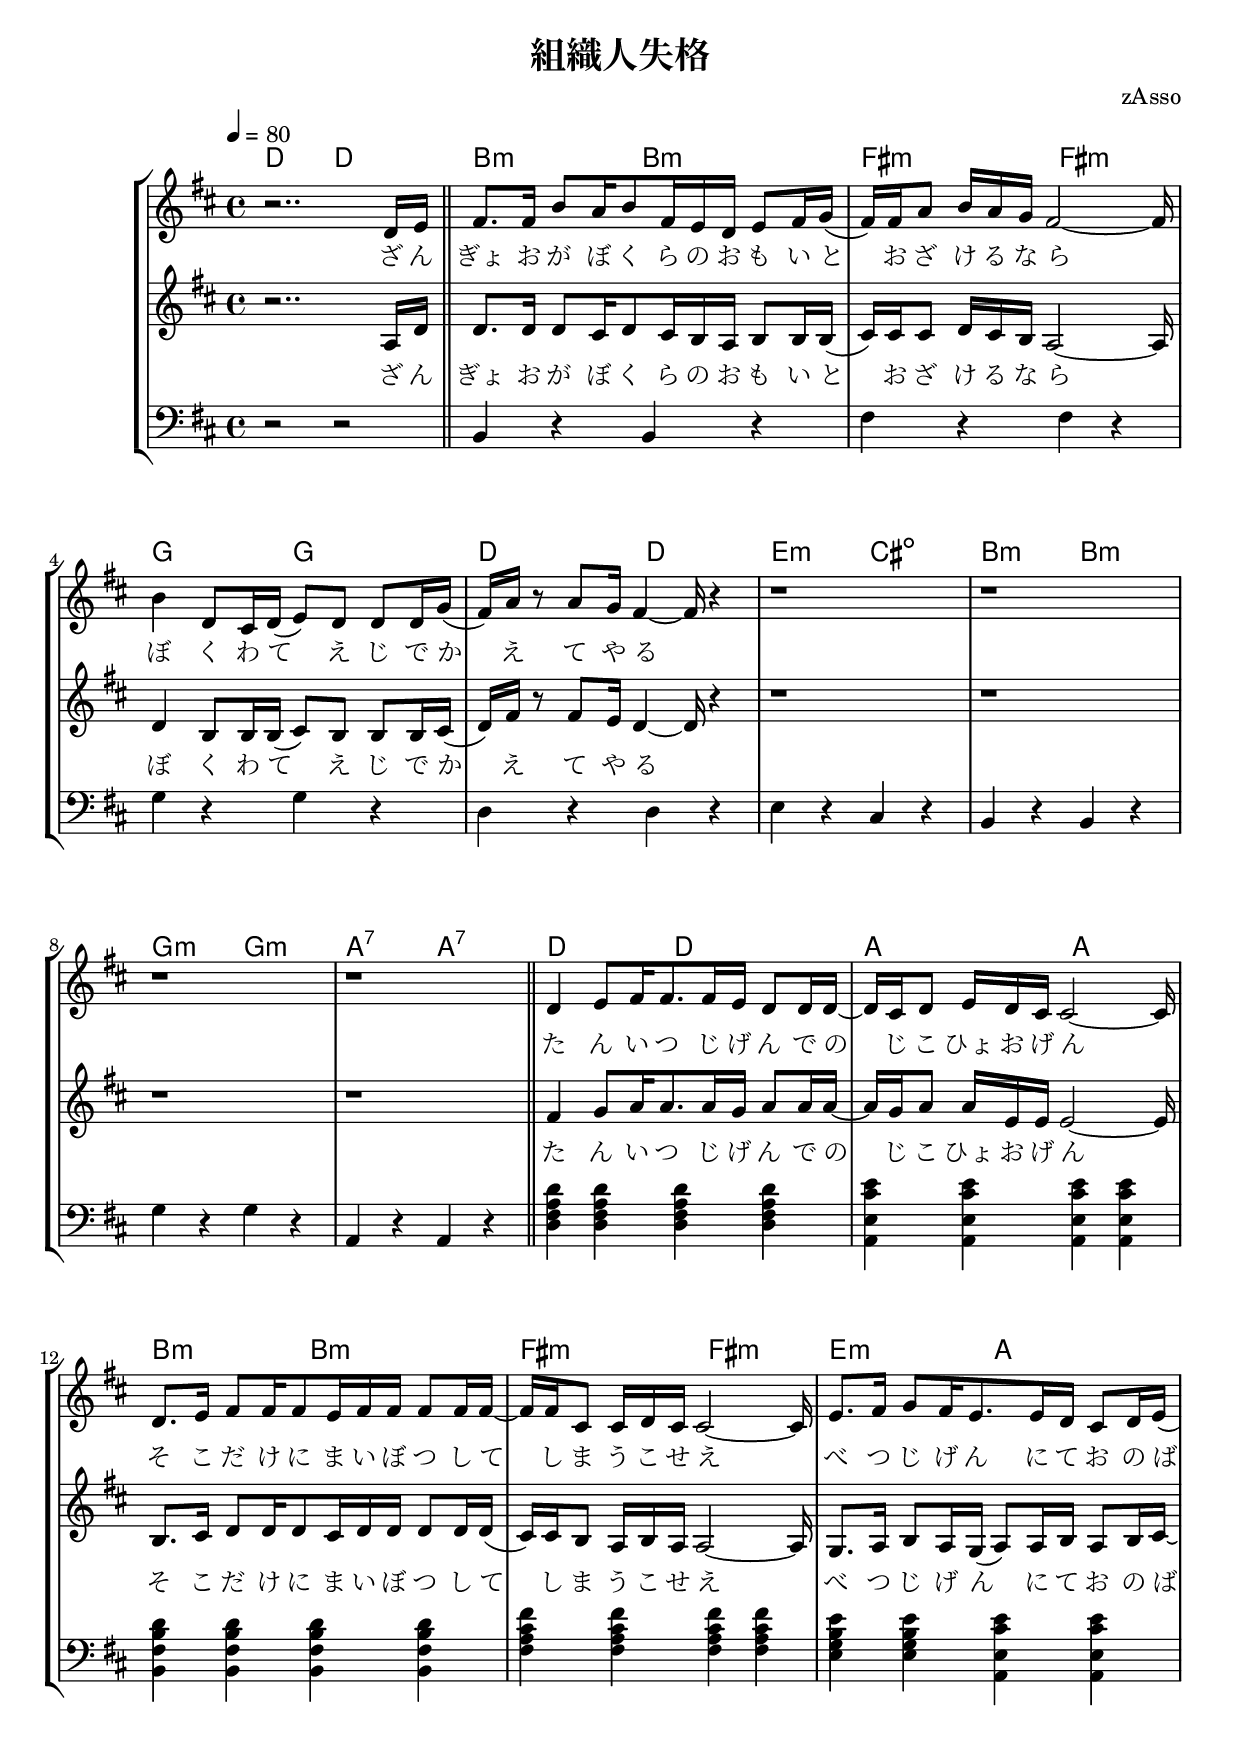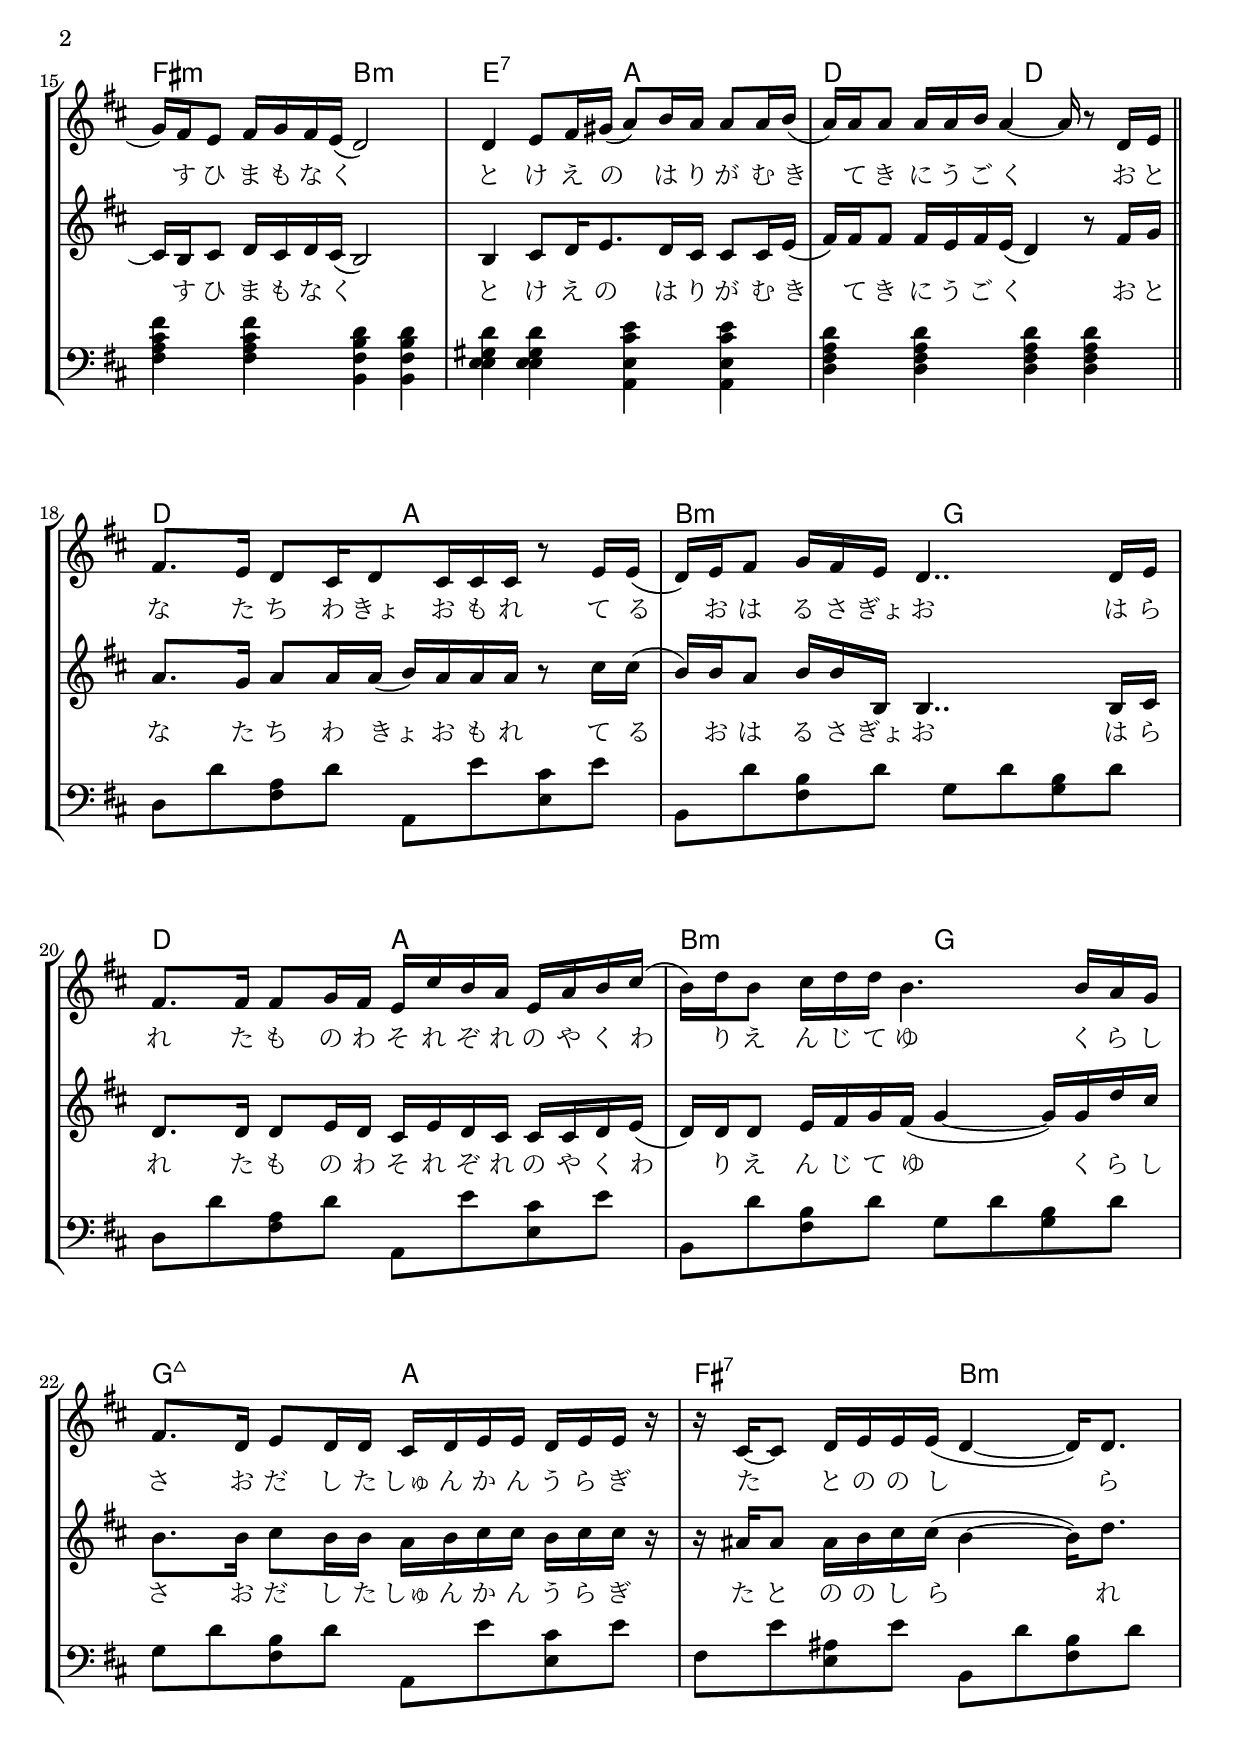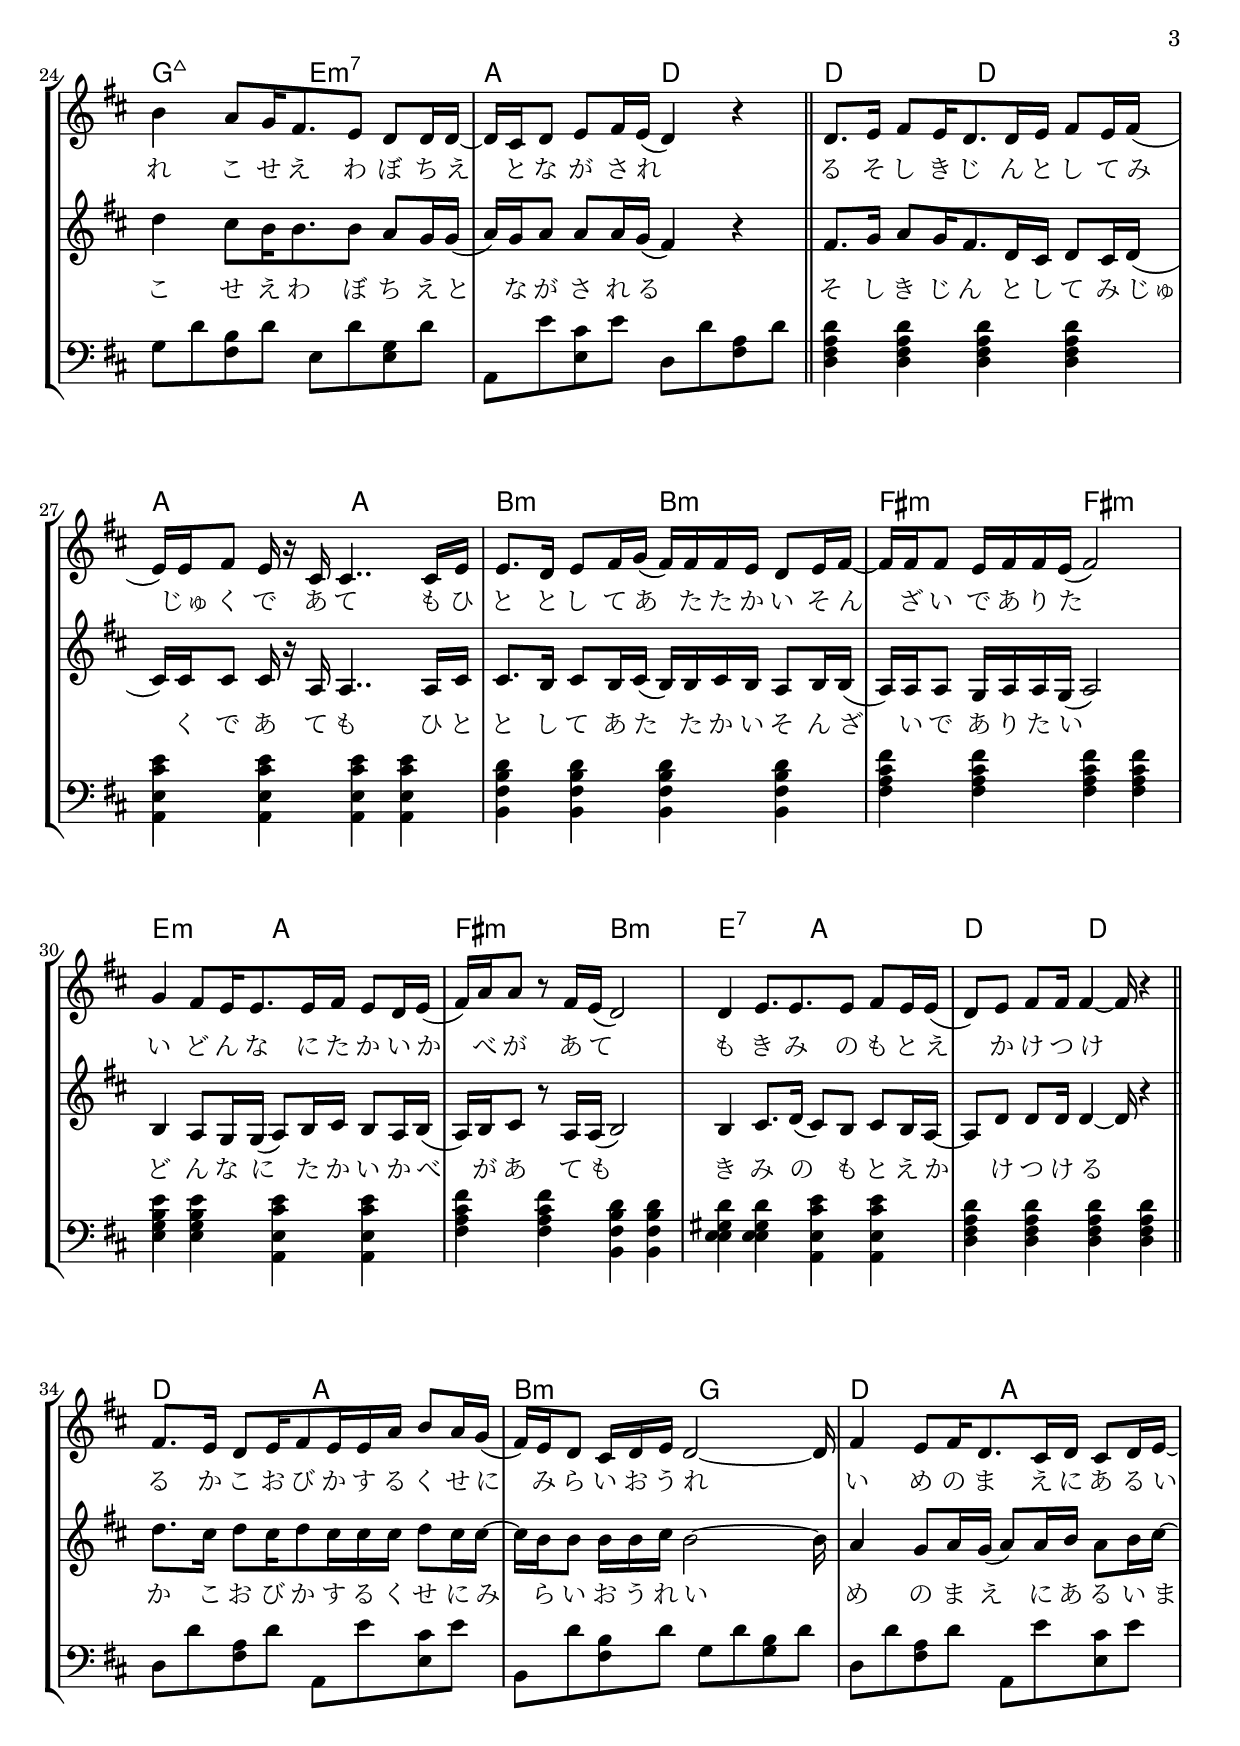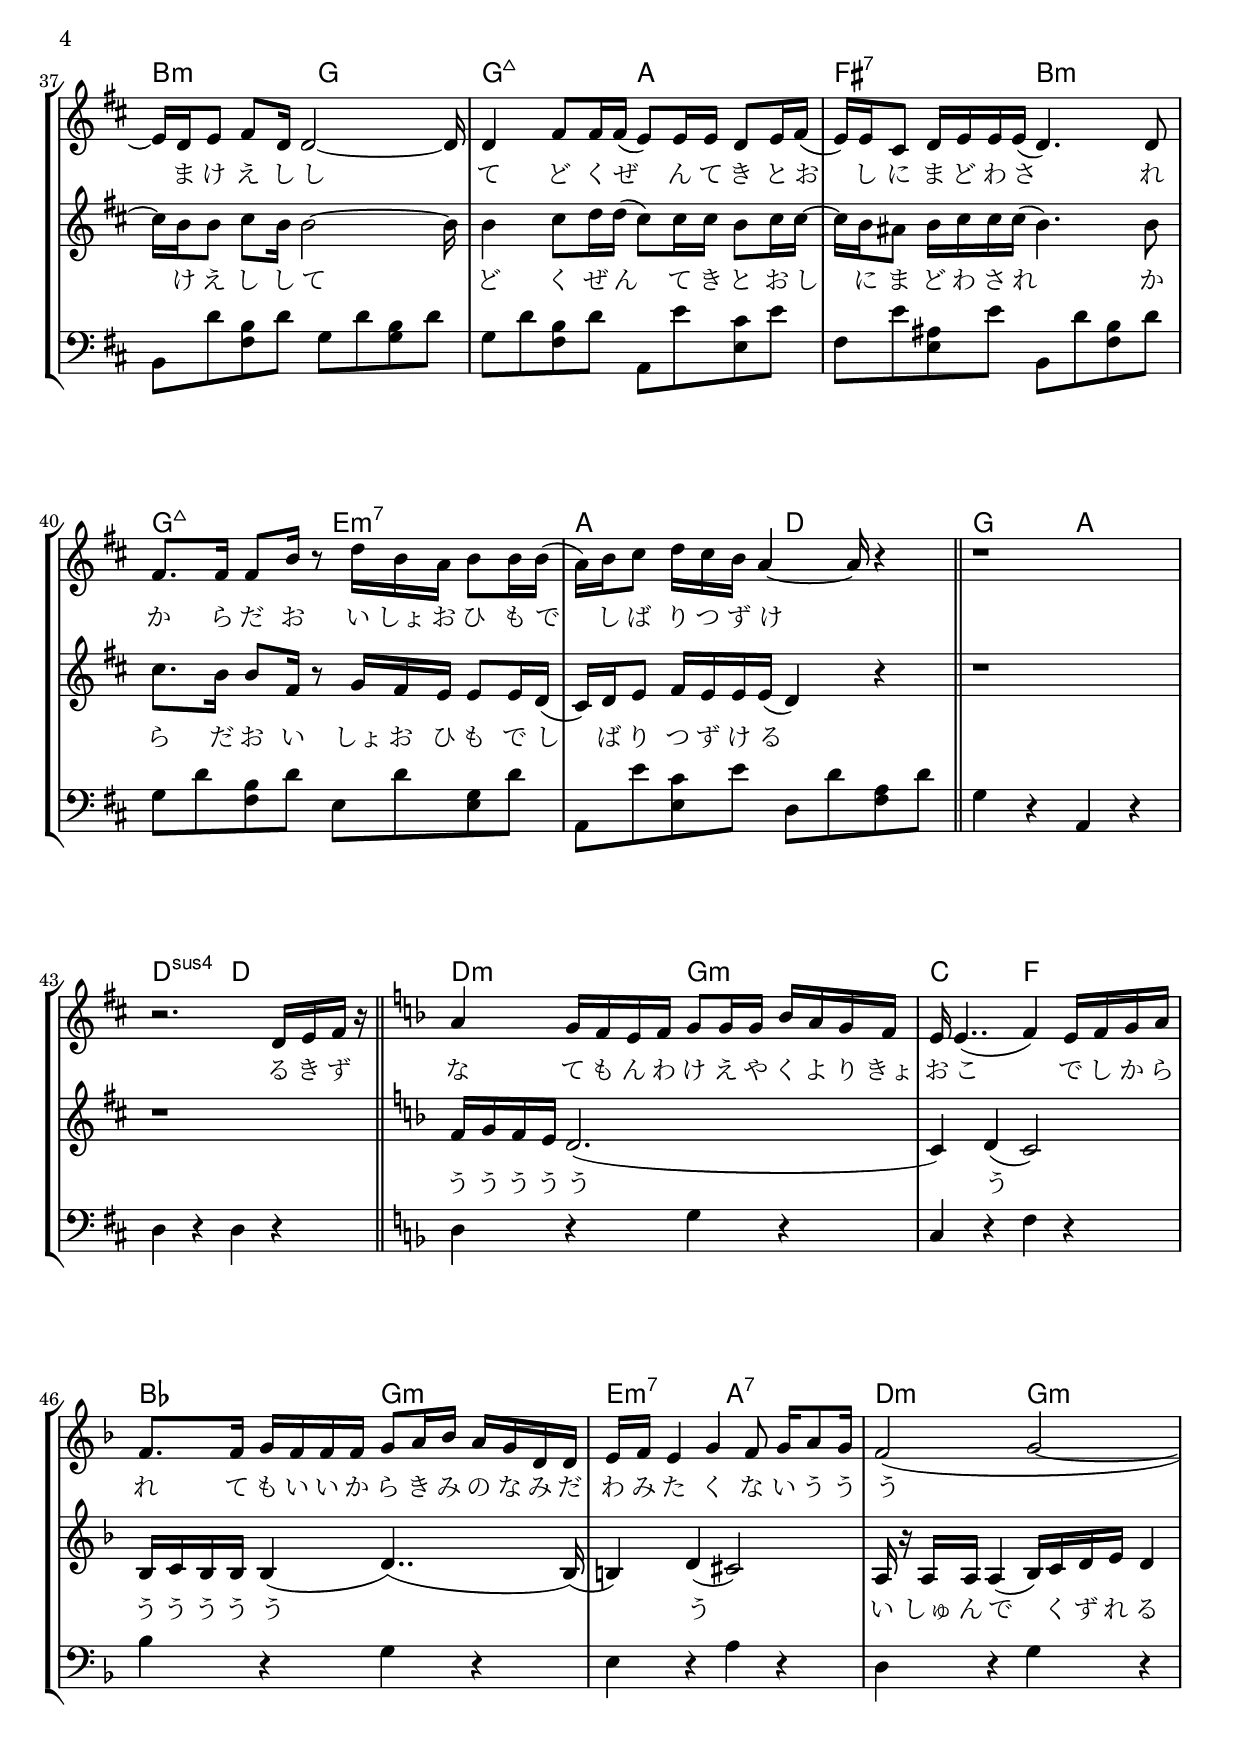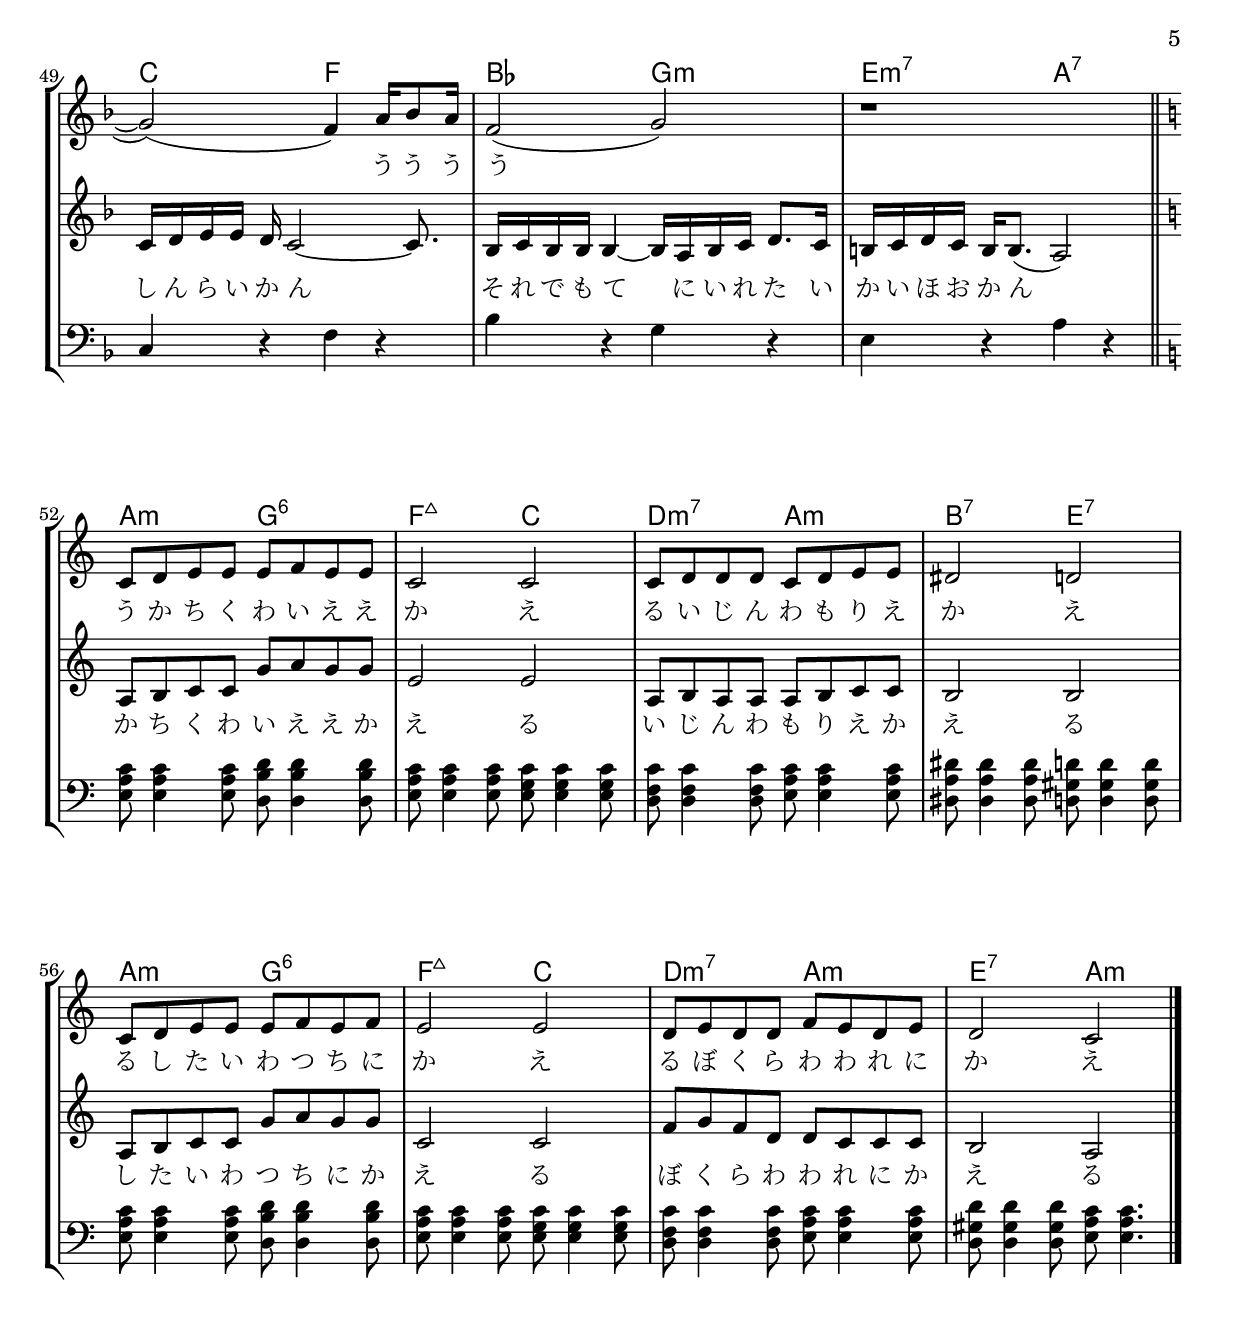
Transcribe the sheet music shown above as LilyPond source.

\version "2.12.1"

\header {
	title = \markup {組織人失格}
	composer = \markup \center-column {zAsso}
}

harmony = \chordmode {
	d2 d 

	b:m b:m fis:m fis:m g g d d e:m cis:dim b:m b:m g:m g:m a:7 a:7 

	d d a a b:m b:m fis:m fis:m e:m a fis:m b:m e:7 a d d 

	d a b:m g d a b:m g g:maj7 a fis:7 b:m g:maj7 e:min7 a d 

	d d a a b:m b:m fis:m fis:m e:m a fis:m b:m e:7 a d d 

	d a b:m g d a b:m g g:maj7 a fis:7 b:m g:maj7 e:min7 a d 

	g a d:sus4 d 

	d:m g:m c f bes g:m e:min7 a:7 d:m g:m c f bes g:m e:min7 a:7 

	a:m g:6 f:maj7 c d:min7 a:m b:7 e:7 a:m g:6 f:maj7 c d:min7 a:m e:7 a:m 
}

melody = {
	\key d \major
	\tempo 4 = 80
	r2.. 
	\set Staff.midiInstrument = #"fss0.29"
	d'16  e'16 
	fis'8.  fis'16  b'8  a'16  b'8  fis'16  e'16  d'16  e'8  fis'16  g'16 
	(fis'16)  fis'16  a'8  b'16  a'16  g'16  fis'2~fis'16 
	b'4  d'8  cis'16  d'16  (e'8)  d'8  d'8  d'16  g'16 
	(fis'16)  a'16  r8  a'8  g'16  fis'4~fis'16  	r4 r1 r1 r1 r1 	\set Staff.midiInstrument = #"fss0.29"
	 d'4  e'8  fis'16  fis'8.  fis'16  e'16  d'8  d'16  d'16~ 
	d'16  cis'16  d'8  e'16  d'16  cis'16  cis'2~cis'16 
	d'8.  e'16  fis'8  fis'16  fis'8  e'16  fis'16  fis'16  fis'8  fis'16  fis'16~ 
	fis'16  fis'16  cis'8  cis'16  d'16  cis'16  cis'2~cis'16 
	e'8.  fis'16  g'8  fis'16  e'8.  e'16  d'16  cis'8  d'16  e'16 
	(g'16)  fis'16  e'8  fis'16  g'16  fis'16  e'16  (d'2) 
	d'4  e'8  fis'16  gis'16  (a'8)  b'16  a'16  a'8  a'16  b'16 
	(a'16)  a'16  a'8  a'16  a'16  b'16  a'4~a'16  	r8 	\set Staff.midiInstrument = #"fss0.29"
	d'16  e'16 
	fis'8.  e'16  d'8  cis'16  d'8  cis'16  cis'16  cis'16  r8  e'16  e'16 
	(d'16)  e'16  fis'8  g'16  fis'16  e'16  d'4..  d'16  e'16 
	fis'8.  fis'16  fis'8  g'16  fis'16  e'16  cis''16  b'16  a'16  e'16  a'16  b'16  cis''16 
	(b'16)  d''16  b'8  cis''16  d''16  d''16  b'4.  b'16  a'16  g'16 
	fis'8.  d'16  e'8  d'16  d'16  cis'16  d'16  e'16  e'16  d'16  e'16  e'16  r16~ 
	r16  cis'16  cis'8  d'16  e'16  e'16  e'16  (d'4~d'16)  d'8. 
	b'4  a'8  g'16  fis'8.  e'8  d'8  d'16  d'16~ 
	d'16  cis'16  d'8  e'8  fis'16  e'16  (d'4)  	r4 	\set Staff.midiInstrument = #"fss0.29"
	 d'8.  e'16  fis'8  e'16  d'8.  d'16  e'16  fis'8  e'16  fis'16 
	(e'16)  e'16  fis'8  e'16  r16  cis'16  cis'4..  cis'16  e'16 
	e'8.  d'16  e'8  fis'16  g'16  (fis'16)  fis'16  fis'16  e'16  d'8  e'16  fis'16~ 
	fis'16  fis'16  fis'8  e'16  fis'16  fis'16  e'16  (fis'2) 
	g'4  fis'8  e'16  e'8.  e'16  fis'16  e'8  d'16  e'16 
	(fis'16)  a'16  a'8  r8  fis'16  e'16  (d'2) 
	d'4  e'8.  e'8.  e'8  fis'8  e'16  e'16 
	(d'8)  e'8  fis'8  fis'16  fis'4~fis'16  	r4 	\set Staff.midiInstrument = #"fss0.29"
	 fis'8.  e'16  d'8  e'16  fis'8  e'16  e'16  a'16  b'8  a'16  g'16 
	(fis'16)  e'16  d'8  cis'16  d'16  e'16  d'2~d'16 
	fis'4  e'8  fis'16  d'8.  cis'16  d'16  cis'8  d'16  e'16~ 
	e'16  d'16  e'8  fis'8  d'16  d'2~d'16 
	d'4  fis'8  fis'16  fis'16  (e'8)  e'16  e'16  d'8  e'16  fis'16 
	(e'16)  e'16  cis'8  d'16  e'16  e'16  e'16  (d'4.)  d'8 
	fis'8.  fis'16  fis'8  b'16  r8  d''16  b'16  a'16  b'8  b'16  b'16 
	(a'16)  b'16  cis''8  d''16  cis''16  b'16  a'4~a'16  	r4 	r1 | r2. 
	\set Staff.midiInstrument = #"fss0.29"
	d'16  e'16  fis'16  r16 
		\key f \major
a'4  g'16  f'16  e'16  f'16  g'8  g'16  g'16  bes'16  a'16  g'16  f'16 
	e'16  e'4..  (f'4)  e'16  f'16  g'16  a'16 
	f'8.  f'16  g'16  f'16  f'16  f'16  g'8  a'16  bes'16  a'16  g'16  d'16  d'16 
	e'16  f'16  e'4  g'4  f'8  g'16  a'8  g'16 
	f'2  (g'2~ 
	g'2)  (f'4)  a'16  bes'8  a'16 
	f'2  (g'2)
	r1 	\set Staff.midiInstrument = #"fss0.29"
		\key c \major
c'8  d'8  e'8  e'8  e'8  f'8  e'8  e'8 
	c'2  c'2 
	c'8  d'8  d'8  d'8  c'8  d'8  e'8  e'8 
	dis'2  d'2 
	c'8  d'8  e'8  e'8  e'8  f'8  e'8  f'8 
	e'2  e'2 
	d'8  e'8  d'8  d'8  f'8  e'8  d'8  e'8 
	d'2  c'2
	\bar "|."
}

words = \lyricmode {
	
	ざ  ん  ぎょ  お  が  ぼ  く  ら  の  お  も  い  と  お  ざ  け  る  な  ら  ぼ  く  わ  て  え  じ  で  か  え  て  や  る  
	た  ん  い  つ  じ  げ  ん  で  の  じ  こ  ひょ  お  げ  ん  そ  こ  だ  け  に  ま  い  ぼ  つ  し  て  し  ま  う  こ  せ  え  べ  つ  じ  げ  ん  に  て  お  の  ば  す  ひ  ま  も  な  く  と  け  え  の  は  り  が  む  き  て  き  に  う  ご  く  
	お  と  な  た  ち  わ  きょ  お  も  れ  て  る  お  は  る  さ  ぎょ  お  は  ら  れ  た  も  の  わ  そ  れ  ぞ  れ  の  や  く  わ  り  え  ん  じ  て  ゆ  く  ら  し  さ  お  だ  し  た  しゅ  ん  か  ん  う  ら  ぎ  た  と  の  の  し  ら  れ  こ  せ  え  わ  ぼ  ち  え  と  な  が  さ  れ  る  
	そ  し  き  じ  ん  と  し  て  み  じゅ  く  で  あ  て  も  ひ  と  と  し  て  あ  た  た  か  い  そ  ん  ざ  い  で  あ  り  た  い  ど  ん  な  に  た  か  い  か  べ  が  あ  て  も  き  み  の  も  と  え  か  け  つ  け  る  
	か  こ  お  び  か  す  る  く  せ  に  み  ら  い  お  う  れ  い  め  の  ま  え  に  あ  る  い  ま  け  え  し  し  て  ど  く  ぜ  ん  て  き  と  お  し  に  ま  ど  わ  さ  れ  か  ら  だ  お  い  しょ  お  ひ  も  で  し  ば  り  つ  ず  け  る  
	
	き  ず  な  て  も  ん  わ  け  え  や  く  よ  り  きょ  お  こ  で  し  か  ら  れ  て  も  い  い  か  ら  き  み  の  な  み  だ  わ  み  た  く  な  い  う  う  う  う  う  う  う  う  
	か  ち  く  わ  い  え  え  か  え  る  い  じ  ん  わ  も  り  え  か  え  る  し  た  い  わ  つ  ち  に  か  え  る  ぼ  く  ら  わ  わ  れ  に  か  え  る  
}

secondmelody = {
	\key d \major
	\tempo 4 = 80
	r2.. 
	\set Staff.midiInstrument = #"mmi0.48"
	a16  d'16 
	d'8.  d'16  d'8  cis'16  d'8  cis'16  b16  a16  b8  b16  b16 
	(cis'16)  cis'16  cis'8  d'16  cis'16  b16  a2~a16 
	d'4  b8  b16  b16  (cis'8)  b8  b8  b16  cis'16 
	(d'16)  fis'16  r8  fis'8  e'16  d'4~d'16  	r4 r1 r1 r1 r1 	\set Staff.midiInstrument = #"mmi0.48"
	 fis'4  g'8  a'16  a'8.  a'16  g'16  a'8  a'16  a'16~ 
	a'16  g'16  a'8  a'16  e'16  e'16  e'2~e'16 
	b8.  cis'16  d'8  d'16  d'8  cis'16  d'16  d'16  d'8  d'16  d'16 
	(cis'16)  cis'16  b8  a16  b16  a16  a2~a16 
	g8.  a16  b8  a16  g16  (a8)  a16  b16  a8  b16  cis'16~ 
	cis'16  b16  cis'8  d'16  cis'16  d'16  cis'16  (b2) 
	b4  cis'8  d'16  e'8.  d'16  cis'16  cis'8  cis'16  e'16 
	(fis'16)  fis'16  fis'8  fis'16  e'16  fis'16  e'16  (d'4)  	r8 	\set Staff.midiInstrument = #"mmi0.48"
	fis'16  g'16 
	a'8.  g'16  a'8  a'16  a'16  (b'16)  a'16  a'16  a'16  r8  cis''16  cis''16 
	(b'16)  b'16  a'8  b'16  b'16  b16  b4..  b16  cis'16 
	d'8.  d'16  d'8  e'16  d'16  cis'16  e'16  d'16  cis'16  cis'16  cis'16  d'16  e'16 
	(d'16)  d'16  d'8  e'16  fis'16  g'16  fis'16  (g'4~g'16)  g'16  d''16  cis''16 
	b'8.  b'16  cis''8  b'16  b'16  a'16  b'16  cis''16  cis''16  b'16  cis''16  cis''16  r16 
	r16  ais'16  ais'8  ais'16  b'16  cis''16  cis''16  (b'4~b'16)  d''8. 
	d''4  cis''8  b'16  b'8.  b'8  a'8  g'16  g'16 
	(a'16)  g'16  a'8  a'8  a'16  g'16  (fis'4)  	r4 	\set Staff.midiInstrument = #"mmi0.48"
	 fis'8.  g'16  a'8  g'16  fis'8.  d'16  cis'16  d'8  cis'16  d'16 
	(cis'16)  cis'16  cis'8  cis'16  r16  a16  a4..  a16  cis'16 
	cis'8.  b16  cis'8  b16  cis'16  (b16)  b16  cis'16  b16  a8  b16  b16 
	(a16)  a16  a8  g16  a16  a16  g16  (a2) 
	b4  a8  g16  g16  (a8)  b16  cis'16  b8  a16  b16 
	(a16)  b16  cis'8  r8  a16  a16  (b2) 
	b4  cis'8.  d'16  (cis'8)  b8  cis'8  b16  a16~ 
	a8  d'8  d'8  d'16  d'4~d'16  	r4 	\set Staff.midiInstrument = #"mmi0.48"
	 d''8.  cis''16  d''8  cis''16  d''8  cis''16  cis''16  cis''16  d''8  cis''16  cis''16~ 
	cis''16  b'16  b'8  b'16  b'16  cis''16  b'2~b'16 
	a'4  g'8  a'16  g'16  (a'8)  a'16  b'16  a'8  b'16  cis''16~ 
	cis''16  b'16  b'8  cis''8  b'16  b'2~b'16 
	b'4  cis''8  d''16  d''16  (cis''8)  cis''16  cis''16  b'8  cis''16  cis''16~ 
	cis''16  b'16  ais'8  b'16  cis''16  cis''16  cis''16  (b'4.)  b'8 
	cis''8.  b'16  b'8  fis'16  r8  g'16  fis'16  e'16  e'8  e'16  d'16 
	(cis'16)  d'16  e'8  fis'16  e'16  e'16  e'16  (d'4)  	r4 	r1 | r1   
	\set Staff.midiInstrument = #"mmi0.48"
		\key f \major
 f'16  g'16  f'16  e'16  d'2. 
	(c'4)  d'4  (c'2) 
	bes16  c'16  bes16  bes16  bes4  (d'4..)  (bes16) 
	(b4)  d'4  (cis'2) 
	a16  r16  a16  a16  a4  (bes16)  c'16  d'16  e'16  d'4 
	c'16  d'16  e'16  e'16  d'16  c'2~c'8. 
	bes16  c'16  bes16  bes16  bes4~bes16  a16  bes16  c'16  d'8.  c'16 
	b16  c'16  d'16  c'16  b16  b8.  (a2)
	\set Staff.midiInstrument = #"mmi0.48"
		\key c \major
a8  b8  c'8  c'8  g'8  a'8  g'8  g'8 
	e'2  e'2 
	a8  b8  a8  a8  a8  b8  c'8  c'8 
	b2  b2 
	a8  b8  c'8  c'8  g'8  a'8  g'8  g'8 
	c'2  c'2 
	f'8  g'8  f'8  d'8  d'8  c'8  c'8  c'8 
	b2  a2
	\bar "|."
}

secondwords = \lyricmode {
	
	ざ  ん  ぎょ  お  が  ぼ  く  ら  の  お  も  い  と  お  ざ  け  る  な  ら  ぼ  く  わ  て  え  じ  で  か  え  て  や  る  
	た  ん  い  つ  じ  げ  ん  で  の  じ  こ  ひょ  お  げ  ん  そ  こ  だ  け  に  ま  い  ぼ  つ  し  て  し  ま  う  こ  せ  え  べ  つ  じ  げ  ん  に  て  お  の  ば  す  ひ  ま  も  な  く  と  け  え  の  は  り  が  む  き  て  き  に  う  ご  く  
	お  と  な  た  ち  わ  きょ  お  も  れ  て  る  お  は  る  さ  ぎょ  お  は  ら  れ  た  も  の  わ  そ  れ  ぞ  れ  の  や  く  わ  り  え  ん  じ  て  ゆ  く  ら  し  さ  お  だ  し  た  しゅ  ん  か  ん  う  ら  ぎ  た  と  の  の  し  ら  れ  こ  せ  え  わ  ぼ  ち  え  と  な  が  さ  れ  る  
	そ  し  き  じ  ん  と  し  て  み  じゅ  く  で  あ  て  も  ひ  と  と  し  て  あ  た  た  か  い  そ  ん  ざ  い  で  あ  り  た  い  ど  ん  な  に  た  か  い  か  べ  が  あ  て  も  き  み  の  も  と  え  か  け  つ  け  る  
	か  こ  お  び  か  す  る  く  せ  に  み  ら  い  お  う  れ  い  め  の  ま  え  に  あ  る  い  ま  け  え  し  し  て  ど  く  ぜ  ん  て  き  と  お  し  に  ま  ど  わ  さ  れ  か  ら  だ  お  い  しょ  お  ひ  も  で  し  ば  り  つ  ず  け  る  
	
	う  う  う  う  う  う  う  う  う  う  う  う  い  しゅ  ん  で  く  ず  れ  る  し  ん  ら  い  か  ん  そ  れ  で  も  て  に  い  れ  た  い  か  い  ほ  お  か  ん  
	か  ち  く  わ  い  え  え  か  え  る  い  じ  ん  わ  も  り  え  か  え  る  し  た  い  わ  つ  ち  に  か  え  る  ぼ  く  ら  わ  わ  れ  に  か  え  る  
}

tempochange = {
	\tempo 4 = 80
	r1 \bar "||"
	\tempo 4 = 80
	r1 | r1 | r1 | r1 | r1 | r1 | r1 | r1 \bar "||"
	\tempo 4 = 80
	r1 | r1 | r1 | r1 | r1 | r1 | r1 | r1 \bar "||"
	\tempo 4 = 80
	r1 | r1 | r1 | r1 | r1 | r1 | r1 | r1 \bar "||"
	\tempo 4 = 80
	r1 | r1 | r1 | r1 | r1 | r1 | r1 | r1 \bar "||"
	\tempo 4 = 80
	r1 | r1 | r1 | r1 | r1 | r1 | r1 | r1 \bar "||"
	\tempo 4 = 80
	r1 | r1 \bar "||"
	\tempo 4 = 80
	r1 | r1 | r1 | r1 | r1 | r1 | r1 | r1 \bar "||"
	\tempo 4 = 80
	r1 | r1 | r1 | r1 | r1 | r1 | r1 | r1 \bar "|."
}

mainacc = {
	\clef bass
	\set Staff.midiInstrument = #"Acoustic grand"
	\key d \major
	\tempo 4 = 80
	r2
	r2
	\bar "||"

	\set Staff.midiInstrument = #"Electric Piano2"
	b,4 r4
	b,4 r4
	fis4 r4
	fis4 r4
	g4 r4
	g4 r4
	d4 r4
	d4 r4
	e4 r4
	cis4 r4
	b,4 r4
	b,4 r4
	g4 r4
	g4 r4
	a,4 r4
	a,4 r4
	\bar "||"

	\set Staff.midiInstrument = #"Electric Piano2"
	<d fis a d'>4 <d fis a d'>4
	<d fis a d'>4 <d fis a d'>4
	<a, e cis' e'>4 <a, e cis' e'>4
	<a, e cis' e'>4 <a, e cis' e'>4
	<b, fis b d'>4 <b, fis b d'>4
	<b, fis b d'>4 <b, fis b d'>4
	<fis a cis' fis'>4 <fis a cis' fis'>4
	<fis a cis' fis'>4 <fis a cis' fis'>4
	<e g b e'>4 <e g b e'>4
	<a, e cis' e'>4 <a, e cis' e'>4
	<fis a cis' fis'>4 <fis a cis' fis'>4
	<b, fis b d'>4 <b, fis b d'>4
	<e e gis d'>4 <e e gis d'>4
	<a, e cis' e'>4 <a, e cis' e'>4
	<d fis a d'>4 <d fis a d'>4
	<d fis a d'>4 <d fis a d'>4
	\bar "||"

	\set Staff.midiInstrument = #"Electric Piano2"
	d8 d' <fis a> d'
	a,8 e' <e cis'> e'
	b,8 d' <fis b> d'
	g8 d' <g b> d'
	d8 d' <fis a> d'
	a,8 e' <e cis'> e'
	b,8 d' <fis b> d'
	g8 d' <g b> d'
	g8 d' <fis b> d'
	a,8 e' <e cis'> e'
	fis8 e' <e ais> e'
	b,8 d' <fis b> d'
	g8 d' <fis b> d'
	e8 d' <e g> d'
	a,8 e' <e cis'> e'
	d8 d' <fis a> d'
	\bar "||"

	\set Staff.midiInstrument = #"Electric Piano2"
	<d fis a d'>4 <d fis a d'>4
	<d fis a d'>4 <d fis a d'>4
	<a, e cis' e'>4 <a, e cis' e'>4
	<a, e cis' e'>4 <a, e cis' e'>4
	<b, fis b d'>4 <b, fis b d'>4
	<b, fis b d'>4 <b, fis b d'>4
	<fis a cis' fis'>4 <fis a cis' fis'>4
	<fis a cis' fis'>4 <fis a cis' fis'>4
	<e g b e'>4 <e g b e'>4
	<a, e cis' e'>4 <a, e cis' e'>4
	<fis a cis' fis'>4 <fis a cis' fis'>4
	<b, fis b d'>4 <b, fis b d'>4
	<e e gis d'>4 <e e gis d'>4
	<a, e cis' e'>4 <a, e cis' e'>4
	<d fis a d'>4 <d fis a d'>4
	<d fis a d'>4 <d fis a d'>4
	\bar "||"

	\set Staff.midiInstrument = #"Electric Piano2"
	d8 d' <fis a> d'
	a,8 e' <e cis'> e'
	b,8 d' <fis b> d'
	g8 d' <g b> d'
	d8 d' <fis a> d'
	a,8 e' <e cis'> e'
	b,8 d' <fis b> d'
	g8 d' <g b> d'
	g8 d' <fis b> d'
	a,8 e' <e cis'> e'
	fis8 e' <e ais> e'
	b,8 d' <fis b> d'
	g8 d' <fis b> d'
	e8 d' <e g> d'
	a,8 e' <e cis'> e'
	d8 d' <fis a> d'
	\bar "||"

	\set Staff.midiInstrument = #"Electric Piano2"
	g4 r4
	a,4 r4
	d4 r4
	d4 r4
	\bar "||"

	\set Staff.midiInstrument = #"Electric Piano2"
	\key f \major
	d4 r4
	g4 r4
	c4 r4
	f4 r4
	bes4 r4
	g4 r4
	e4 r4
	a4 r4
	d4 r4
	g4 r4
	c4 r4
	f4 r4
	bes4 r4
	g4 r4
	e4 r4
	a4 r4
	\bar "||"

	\set Staff.midiInstrument = #"Electric Piano2"
	\key c \major
	<e a c'>8 <e a c'>4 <e a c'>8
	<d b d'>8 <d b d'>4 <d b d'>8
	<e a c'>8 <e a c'>4 <e a c'>8
	<e g c'>8 <e g c'>4 <e g c'>8
	<d f c'>8 <d f c'>4 <d f c'>8
	<e a c'>8 <e a c'>4 <e a c'>8
	<dis a dis'>8 <dis a dis'>4 <dis a dis'>8
	<d gis d'>8 <d gis d'>4 <d gis d'>8
	<e a c'>8 <e a c'>4 <e a c'>8
	<d b d'>8 <d b d'>4 <d b d'>8
	<e a c'>8 <e a c'>4 <e a c'>8
	<e g c'>8 <e g c'>4 <e g c'>8
	<d f c'>8 <d f c'>4 <d f c'>8
	<e a c'>8 <e a c'>4 <e a c'>8
	<d gis d'>8 <d gis d'>4 <d gis d'>8
	<e a c'>8 <e a c'>4.
	\bar "|."
}

subacc = {
	\clef bass
	\set Staff.midiInstrument = #"Applause"
	\key d \major
	\tempo 4 = 80
	d16 fis a d' d fis a d'
	d16 fis a d' d fis a d'
	\bar "||"

	\set Staff.midiInstrument = #"Violin"
	b,8 <fis b d'> b, <fis b d'>
	b,8 <fis b d'> b, <fis b d'>
	fis8 <a cis' fis'> fis <a cis' fis'>
	fis8 <a cis' fis'> fis <a cis' fis'>
	g8 <g b d'> g <g b d'>
	g8 <g b d'> g <g b d'>
	d8 <fis a d'> d <fis a d'>
	d8 <fis a d'> d <fis a d'>
	e8 <g b e'> e <g b e'>
	cis8 <e g e'> cis <e g e'>
	b,8 <fis b d'> b, <fis b d'>
	b,8 <fis b d'> b, <fis b d'>
	g8 <g bes d'> g <g bes d'>
	g8 <g bes d'> g <g bes d'>
	a,8 <g cis' e'> a, <g cis' e'>
	a,8 <g cis' e'> a, <g cis' e'>
	\bar "||"

	\set Staff.midiInstrument = #"Violin"
	d16 fis a d' d fis a d'
	d16 fis a d' d fis a d'
	a,16 e cis' e' a, e cis' e'
	a,16 e cis' e' a, e cis' e'
	b,16 fis b d' b, fis b d'
	b,16 fis b d' b, fis b d'
	fis16 a cis' fis' fis a cis' fis'
	fis16 a cis' fis' fis a cis' fis'
	e16 g b e' e g b e'
	a,16 e cis' e' a, e cis' e'
	fis16 a cis' fis' fis a cis' fis'
	b,16 fis b d' b, fis b d'
	e16 e gis d' e e gis d'
	a,16 e cis' e' a, e cis' e'
	d16 fis a d' d fis a d'
	d16 fis a d' d fis a d'
	\bar "||"

	\set Staff.midiInstrument = #"Violin"
	d16 fis a d' d' a fis d
	a,16 e cis' e' e' cis' e a,
	b,16 fis b d' d' b fis b,
	g16 g b d' d' b g g
	d16 fis a d' d' a fis d
	a,16 e cis' e' e' cis' e a,
	b,16 fis b d' d' b fis b,
	g16 g b d' d' b g g
	g16 fis b d' d' b fis g
	a,16 e cis' e' e' cis' e a,
	fis16 e ais e' e' ais e fis
	b,16 fis b d' d' b fis b,
	g16 fis b d' d' b fis g
	e16 e g d' d' g e e
	a,16 e cis' e' e' cis' e a,
	d16 fis a d' d' a fis d
	\bar "||"

	\set Staff.midiInstrument = #"Violin"
	d16 fis a d' d fis a d'
	d16 fis a d' d fis a d'
	a,16 e cis' e' a, e cis' e'
	a,16 e cis' e' a, e cis' e'
	b,16 fis b d' b, fis b d'
	b,16 fis b d' b, fis b d'
	fis16 a cis' fis' fis a cis' fis'
	fis16 a cis' fis' fis a cis' fis'
	e16 g b e' e g b e'
	a,16 e cis' e' a, e cis' e'
	fis16 a cis' fis' fis a cis' fis'
	b,16 fis b d' b, fis b d'
	e16 e gis d' e e gis d'
	a,16 e cis' e' a, e cis' e'
	d16 fis a d' d fis a d'
	d16 fis a d' d fis a d'
	\bar "||"

	\set Staff.midiInstrument = #"Violin"
	d8 <fis a d'> d <fis a d'>
	a,8 <e cis' e'> a, <e cis' e'>
	b,8 <fis b d'> b, <fis b d'>
	g8 <g b d'> g <g b d'>
	d8 <fis a d'> d <fis a d'>
	a,8 <e cis' e'> a, <e cis' e'>
	b,8 <fis b d'> b, <fis b d'>
	g8 <g b d'> g <g b d'>
	g8 <fis b d'> g <fis b d'>
	a,8 <e cis' e'> a, <e cis' e'>
	fis8 <e ais e'> fis <e ais e'>
	b,8 <fis b d'> b, <fis b d'>
	g8 <fis b d'> g <fis b d'>
	e8 <e g d'> e <e g d'>
	a,8 <e cis' e'> a, <e cis' e'>
	d8 <fis a d'> d <fis a d'>
	\bar "||"

	\set Staff.midiInstrument = #"Violin"
	g8 <g b d'> g <g b d'>
	a,8 <e cis' e'> a, <e cis' e'>
	d8 <g a d'> d <g a d'>
	d8 <fis a d'> d <fis a d'>
	\bar "||"

	\set Staff.midiInstrument = #"Violin"
	\key f \major
	d8 <a d' f'> d <a d' f'>
	g8 <bes d' g'> g <bes d' g'>
	c8 <g e' g'> c <g e' g'>
	f8 <a c' f'> f <a c' f'>
	bes8 <bes d' f'> bes <bes d' f'>
	g8 <bes d' g'> g <bes d' g'>
	e8 <g d' g'> e <g d' g'>
	a8 <g cis' g'> a <g cis' g'>
	d8 <a d' f'> d <a d' f'>
	g8 <bes d' g'> g <bes d' g'>
	c8 <g e' g'> c <g e' g'>
	f8 <a c' f'> f <a c' f'>
	bes8 <bes d' f'> bes <bes d' f'>
	g8 <bes d' g'> g <bes d' g'>
	e8 <g d' g'> e <g d' g'>
	a8 <g cis' g'> a <g cis' g'>
	\bar "||"

	\set Staff.midiInstrument = #"Violin"
	\key c \major
	a,8 e16 c' a c' e8
	<g, d b d'>2
	f8 e16 c' a c' e8
	<c e g c'>2
	d8 d16 c' f c' d8
	<a, e a c'>2
	b,8 dis16 dis' a dis' dis8
	<e d gis d'>2
	a,8 e16 c' a c' e8
	<g, d b d'>2
	f8 e16 c' a c' e8
	<c e g c'>2
	d8 d16 c' f c' d8
	<a, e a c'>2
	e8 d16 d' gis d' d8
	<a, e a c'>2
	\bar "|."
}

percA = {
	\drummode {
	r1 \bar "||"
	hh8 hh8 hh8 hh8 hh8 hh8 hh8 hh8  |hh8 hh8 hh8 hh8 hh4 hh8 hh8  |hh8 hh8 hh8 hh8 hh8 hh8 hh8 hh8  |hh8 hh8 hh8 hh2 r8  |hh8 hh8 hh8 hh8 hh8 hh8 hh8 hh8  |hh8 hh8 hh8 hh8 hh4 hh8 hh8  |hh8 hh8 hh8 hh8 hh8 hh8 hh8 hh8  |r8 hh2. r8  \bar "||"
	r2. hho4  |r1  |r2. hho4  |r1  |r2. hho4  |r1  |r2. hho4  |r1  \bar "||"
	r4 hh4 hh4 hh4  |hh4 hh4 hh4 hh4  |hh4 hh4 hh4 hh4  |hh4 hh4 hh4 hh4  |r4 hh4 hh4 hh4  |hh4 hh4 hh4 hh4  |hh4 hh4 hh4 hh4  |hh4 hh4 hh4 hh4  \bar "||"
	r2. hho4  |r1  |r2. hho4  |r1  |r2. hho4  |r1  |r2. hho4  |r1  \bar "||"
	r4 hh4 hh4 hh4  |hh4 hh4 hh4 hh4  |hh4 hh4 hh4 hh4  |hh4 hh4 hh4 hh4  |r4 hh4 hh4 hh4  |hh4 hh4 hh4 hh4  |hh4 hh4 hh4 hh4  |hh4 hh4 hh4 hh4  \bar "||"
	hh8 hh8 hh8 hh8 hh8 hh8 hh8 hh8  |r8 hh2. r8  \bar "||"
	hh8 hh8 hh8 hh8 hh8 hh8 hh8 hh8  |hh8 hh8 hh8 hh8 hh4 hh8 hh8  |hh8 hh8 hh8 hh8 hh8 hh8 hh8 hh8  |hh8 hh8 hh8 hh2 r8  |hh8 hh8 hh8 hh8 hh8 hh8 hh8 hh8  |hh8 hh8 hh8 hh8 hh4 hh8 hh8  |hh8 hh8 hh8 hh8 hh8 hh8 hh8 hh8  |r8 hh2. r8  \bar "||"
	cymr4 cymr4 cymr4 cymr4  |cymr4 cymr8 cymr16 cymr16 cymr4 cymr4  |cymr4 cymr4 cymr4 cymr4  |cymr4 cymr2.  |cymr4 cymr4 cymr4 cymr4  |cymr4 cymr8 cymr16 cymr16 cymr4 cymr4  |cymr4 cymr4 cymr4 cymr4  |cymr4 cymr2.  \bar "|."
	}
}

percB = {
	\drummode {
	r1 \bar "||"
	r4 sn8. sn8 sn8. sn8. sn16  |r4 sn8. sn8 sn8. sn4  |r4 sn8. sn8 sn8. sn8. sn16  |r8 sn8 sn4 sn8 sn16 sn8 sn8 sn16  |r4 sn8. sn8 sn8. sn8. sn16  |r4 sn8. sn8 sn8. sn4  |r4 sn8. sn8 sn8. sn8. sn16  |r4 sn2 sn4  \bar "||"
	r4 hh4 hh2  |hh4 hh4 hh4 hh4  |hh4 hh4 hh4 r16 hh8.  |hh4 hh4 hh4 hh4  |r4 hh4 hh2  |hh4 hh4 hh4 hh4  |hh4 hh4 hh4 r16 hh8.  |r4 hh4. r16 hh8 hh8 hh16  \bar "||"
	r8 hhp4 hhp4 hhp4 hhp8  |r8 hhp4 hhp4 hhp4 hhp8  |r8 hhp4 hhp4 hhp4 hhp8  |r8 hhp4 hhp4 hhp4 hhp8  |r8 hhp4 hhp4 hhp4 hhp8  |r8 hhp4 hhp4 hhp4 hhp8  |r8 hhp4 hhp4 hhp4 hhp8  |r8 hhp4 hhp2 r8  \bar "||"
	r4 hh4 hh2  |hh4 hh4 hh4 hh4  |hh4 hh4 hh4 r16 hh8.  |hh4 hh4 hh4 hh4  |r4 hh4 hh2  |hh4 hh4 hh4 hh4  |hh4 hh4 hh4 r16 hh8.  |r4 hh4. r16 hh8 hh8 hh16  \bar "||"
	r8 hhp4 hhp4 hhp4 hhp8  |r8 hhp4 hhp4 hhp4 hhp8  |r8 hhp4 hhp4 hhp4 hhp8  |r8 hhp4 hhp4 hhp4 hhp8  |r8 hhp4 hhp4 hhp4 hhp8  |r8 hhp4 hhp4 hhp4 hhp8  |r8 hhp4 hhp4 hhp4 hhp8  |r8 hhp4 hhp2 r8  \bar "||"
	r4 sn8. sn8 sn8. sn8. sn16  |r4 sn2 sn4  \bar "||"
	r4 sn8. sn8 sn8. sn8. sn16  |r4 sn8. sn8 sn8. sn4  |r4 sn8. sn8 sn8. sn8. sn16  |r8 sn8 sn4 sn8 sn16 sn8 sn8 sn16  |r4 sn8. sn8 sn8. sn8. sn16  |r4 sn8. sn8 sn8. sn4  |r4 sn8. sn8 sn8. sn8. sn16  |r4 sn2 sn4  \bar "||"
	r2 sn2  |r2 sn2  |r2 sn2  |r8 sn8 sn2.  |r2 sn2  |r2 sn2  |r2 sn2  |r8 sn8 sn2.  \bar "|."
	}
}

percC = {
	\drummode {
	r1 \bar "||"
	bd8 bd4 bd2 bd8  |bd8 bd2 bd4.  |bd8 bd4 bd2 bd8  |bd4 r16 bd8. bd2  |bd8 bd4 bd2 bd8  |bd8 bd2 bd4.  |bd8 bd4 bd2 bd8  |bd8 bd4. bd4. bd8  \bar "||"
	r16 hhp8 hhp8 hhp8 hhp8 hhp8 hhp8 hhp8 hhp16  |r16 hhp8 hhp8 hhp8 hhp8 hhp8 hhp8 hhp8 hhp16  |r16 hhp8 hhp8 hhp8 hhp8 hhp8 hhp4 hhp16  |r16 hhp8 hhp8 hhp8 hhp8 hhp8 hhp8 hhp8 hhp16  |r16 hhp8 hhp8 hhp8 hhp8 hhp8 hhp8 hhp8 hhp16  |r16 hhp8 hhp8 hhp8 hhp8 hhp8 hhp8 hhp8 hhp16  |r16 hhp8 hhp8 hhp8 hhp8 hhp8 hhp4 hhp16  |r16 hhp8 hhp8 hhp8 hhp8. hhp8 hhp8 hhp8  \bar "||"
	r4 sn2 sn4  |r4 sn2 sn8. sn16  |r4 sn2 sn4  |r4 sn2 sn8. sn16  |r4 sn2 sn4  |r4 sn2 sn8. sn16  |r4 sn2 sn4  |r4 sn4 r16 sn16 sn8. sn16 sn16 sn16  \bar "||"
	r16 hhp8 hhp8 hhp8 hhp8 hhp8 hhp8 hhp8 hhp16  |r16 hhp8 hhp8 hhp8 hhp8 hhp8 hhp8 hhp8 hhp16  |r16 hhp8 hhp8 hhp8 hhp8 hhp8 hhp4 hhp16  |r16 hhp8 hhp8 hhp8 hhp8 hhp8 hhp8 hhp8 hhp16  |r16 hhp8 hhp8 hhp8 hhp8 hhp8 hhp8 hhp8 hhp16  |r16 hhp8 hhp8 hhp8 hhp8 hhp8 hhp8 hhp8 hhp16  |r16 hhp8 hhp8 hhp8 hhp8 hhp8 hhp4 hhp16  |r16 hhp8 hhp8 hhp8 hhp8. hhp8 hhp8 hhp8  \bar "||"
	r4 sn2 sn4  |r4 sn2 sn8. sn16  |r4 sn2 sn4  |r4 sn2 sn8. sn16  |r4 sn2 sn4  |r4 sn2 sn8. sn16  |r4 sn2 sn4  |r4 sn4 r16 sn16 sn8. sn16 sn16 sn16  \bar "||"
	bd8 bd4 bd2 bd8  |bd8 bd4. bd4. bd8  \bar "||"
	bd8 bd4 bd2 bd8  |bd8 bd2 bd4.  |bd8 bd4 bd2 bd8  |bd4 r16 bd8. bd2  |bd8 bd4 bd2 bd8  |bd8 bd2 bd4.  |bd8 bd4 bd2 bd8  |bd8 bd4. bd4. bd8  \bar "||"
	bd2. r8 bd8  |bd2. r8 bd8  |bd2. r8 bd8  |bd4. bd8 bd4. bd8  |bd2. r8 bd8  |bd2. r8 bd8  |bd2. r8 bd8  |bd2 r8 bd4.  \bar "|."
	}
}

percD = {
	\drummode {
	r1 \bar "||"
	r1  |r2 r8 hho4.  |r1  |r4. r16 hho2 r16  |r1  |r2 r8 hho4.  |r1  |r4. r16 hho2 r16  \bar "||"
	r8 sn4 sn4 sn4 sn8  |r8 sn4 sn4 sn4 sn8  |r8 sn4 sn4 sn4 sn8  |r8 sn4 sn4 sn4 sn8  |r8 sn4 sn4 sn4 sn8  |r8 sn4 sn4 sn4 sn8  |r8 sn4 sn4 sn4 sn8  |r8 sn4 sn8 sn16 sn8 sn8 sn8 sn16  \bar "||"
	bd2 bd8 bd16 bd4 r16  |bd2 bd8 bd16 bd4 r16  |bd2 bd8 bd16 bd4 r16  |bd2 bd8 bd16 bd4 r16  |bd2 bd8 bd16 bd4 r16  |bd2 bd8 bd16 bd4 r16  |bd2 bd8 bd16 bd4 r16  |bd4. bd8 bd4 bd4  \bar "||"
	r8 sn4 sn4 sn4 sn8  |r8 sn4 sn4 sn4 sn8  |r8 sn4 sn4 sn4 sn8  |r8 sn4 sn4 sn4 sn8  |r8 sn4 sn4 sn4 sn8  |r8 sn4 sn4 sn4 sn8  |r8 sn4 sn4 sn4 sn8  |r8 sn4 sn8 sn16 sn8 sn8 sn8 sn16  \bar "||"
	bd2 bd8 bd16 bd4 r16  |bd2 bd8 bd16 bd4 r16  |bd2 bd8 bd16 bd4 r16  |bd2 bd8 bd16 bd4 r16  |bd2 bd8 bd16 bd4 r16  |bd2 bd8 bd16 bd4 r16  |bd2 bd8 bd16 bd4 r16  |bd4. bd8 bd4 bd4  \bar "||"
	r1  |r2 r8 hho4.  \bar "||"
	r1  |r2 r8 hho4.  |r1  |r4. r16 hho2 r16  |r1  |r2 r8 hho4.  |r1  |r4. r16 hho2 r16  \bar "||"
	r1 |r1 |r1 |r2 r8 tommh8 tommh4  |r1 |r1 |r1 |r8. tommh8. tommh2 r8  \bar "|."
	}
}

percE = {
	\drummode {
	r1 \bar "||"
	r1 |r1 |r1 |r1 |r1 |r1 |r1 |cymc1  \bar "||"
	bd4 bd4 bd16 bd8 bd16 bd4  |bd4 bd4 bd16 bd8 bd16 bd4  |bd4 bd4 bd16 bd8 bd16 bd4  |bd4 bd4 bd16 bd8 bd16 bd4  |bd4 bd4 bd16 bd8 bd16 bd4  |bd4 bd4 bd16 bd8 bd16 bd4  |bd4 bd4 bd16 bd8 bd16 bd4  |bd4 bd8. bd8 bd8 bd8 bd8 bd16  \bar "||"
	cymc1  |r1 |r1 |r1 |cymc1  |r1 |r1 |r1 \bar "||"
	bd4 bd4 bd16 bd8 bd16 bd4  |bd4 bd4 bd16 bd8 bd16 bd4  |bd4 bd4 bd16 bd8 bd16 bd4  |bd4 bd4 bd16 bd8 bd16 bd4  |bd4 bd4 bd16 bd8 bd16 bd4  |bd4 bd4 bd16 bd8 bd16 bd4  |bd4 bd4 bd16 bd8 bd16 bd4  |bd4 bd8. bd8 bd8 bd8 bd8 bd16  \bar "||"
	cymc1  |r1 |r1 |r1 |cymc1  |r1 |r1 |r1 \bar "||"
	r1 |cymc1  \bar "||"
	r1 |r1 |r1 |r1 |r1 |r1 |r1 |cymc1  \bar "||"
	r1 |r1 |r1 |r2. r8 toml8  |r1 |r1 |r1 |r2. toml8 toml8  \bar "|."
	}
}

percF = {
	\drummode {
	r1 \bar "||"
	r1 |r1 |r1 |r1 |r1 |r1 |r1 |r4 r16 tommh16 tommh4. tommh4  \bar "||"
	cymc1  |r1 |r1 |r1 |cymc1  |r1 |r1 |cymc1  \bar "||"
	r1 | r1 | r1 | r1 | r1 | r1 | r1 | r1 \bar "||"
	cymc1  |r1 |r1 |r1 |cymc1  |r1 |r1 |cymc1  \bar "||"
	r1 | r1 | r1 | r1 | r1 | r1 | r1 | r1 \bar "||"
	r1 |r4 r16 tommh16 tommh4. tommh4  \bar "||"
	r1 |r1 |r1 |r1 |r1 |r1 |r1 |r4 r16 tommh16 tommh4. tommh4  \bar "||"
	r1 |r1 |r1 |r1 |r1 |r1 |r1 |hho1  \bar "|."
	}
}

percG = {
	\drummode {
	r1 \bar "||"
	r1 |r1 |r1 |r1 |r1 |r1 |r1 |r4. r16 tomml4. tomml8.  \bar "||"
	r1 | r1 | r1 | r1 | r1 | r1 | r1 | r1 \bar "||"
	r1 | r1 | r1 | r1 | r1 | r1 | r1 | r1 \bar "||"
	r1 | r1 | r1 | r1 | r1 | r1 | r1 | r1 \bar "||"
	r1 | r1 | r1 | r1 | r1 | r1 | r1 | r1 \bar "||"
	r1 |r4. r16 tomml4. tomml8.  \bar "||"
	r1 |r1 |r1 |r1 |r1 |r1 |r1 |r4. r16 tomml4. tomml8.  \bar "||"
	r1 | r1 | r1 | r1 | r1 | r1 | r1 | r1 \bar "|."
	}
}

percH = {
	\drummode {
	r1 \bar "||"
	r1 |r1 |r1 |r1 |r1 |r1 |r1 |r2 r16 toml8 toml4 r16  \bar "||"
	r1 | r1 | r1 | r1 | r1 | r1 | r1 | r1 \bar "||"
	r1 | r1 | r1 | r1 | r1 | r1 | r1 | r1 \bar "||"
	r1 | r1 | r1 | r1 | r1 | r1 | r1 | r1 \bar "||"
	r1 | r1 | r1 | r1 | r1 | r1 | r1 | r1 \bar "||"
	r1 |r2 r16 toml8 toml4 r16  \bar "||"
	r1 |r1 |r1 |r1 |r1 |r1 |r1 |r2 r16 toml8 toml4 r16  \bar "||"
	r1 | r1 | r1 | r1 | r1 | r1 | r1 | r1 \bar "|."
	}
}

percI = {
	\drummode {
	r1 \bar "||"
	r1 |r1 |r1 |r1 |r1 |r1 |r1 |r2 r8 tomfh4 tomfh8  \bar "||"
	r1 | r1 | r1 | r1 | r1 | r1 | r1 | r1 \bar "||"
	r1 | r1 | r1 | r1 | r1 | r1 | r1 | r1 \bar "||"
	r1 | r1 | r1 | r1 | r1 | r1 | r1 | r1 \bar "||"
	r1 | r1 | r1 | r1 | r1 | r1 | r1 | r1 \bar "||"
	r1 |r2 r8 tomfh4 tomfh8  \bar "||"
	r1 |r1 |r1 |r1 |r1 |r1 |r1 |r2 r8 tomfh4 tomfh8  \bar "||"
	r1 | r1 | r1 | r1 | r1 | r1 | r1 | r1 \bar "|."
	}
}

\score {
	<<
		\new StaffGroup <<
			\new ChordNames {\harmony}
			\new Voice = "melody" {\melody}
			\new Lyrics \lyricsto "melody" \words
			\new Voice = "secondmelody" {\secondmelody}
			\new Lyrics \lyricsto "secondmelody" \secondwords
			\new Staff = "mainacc" {\mainacc}
		>>
	>>
	\layout { }
}
